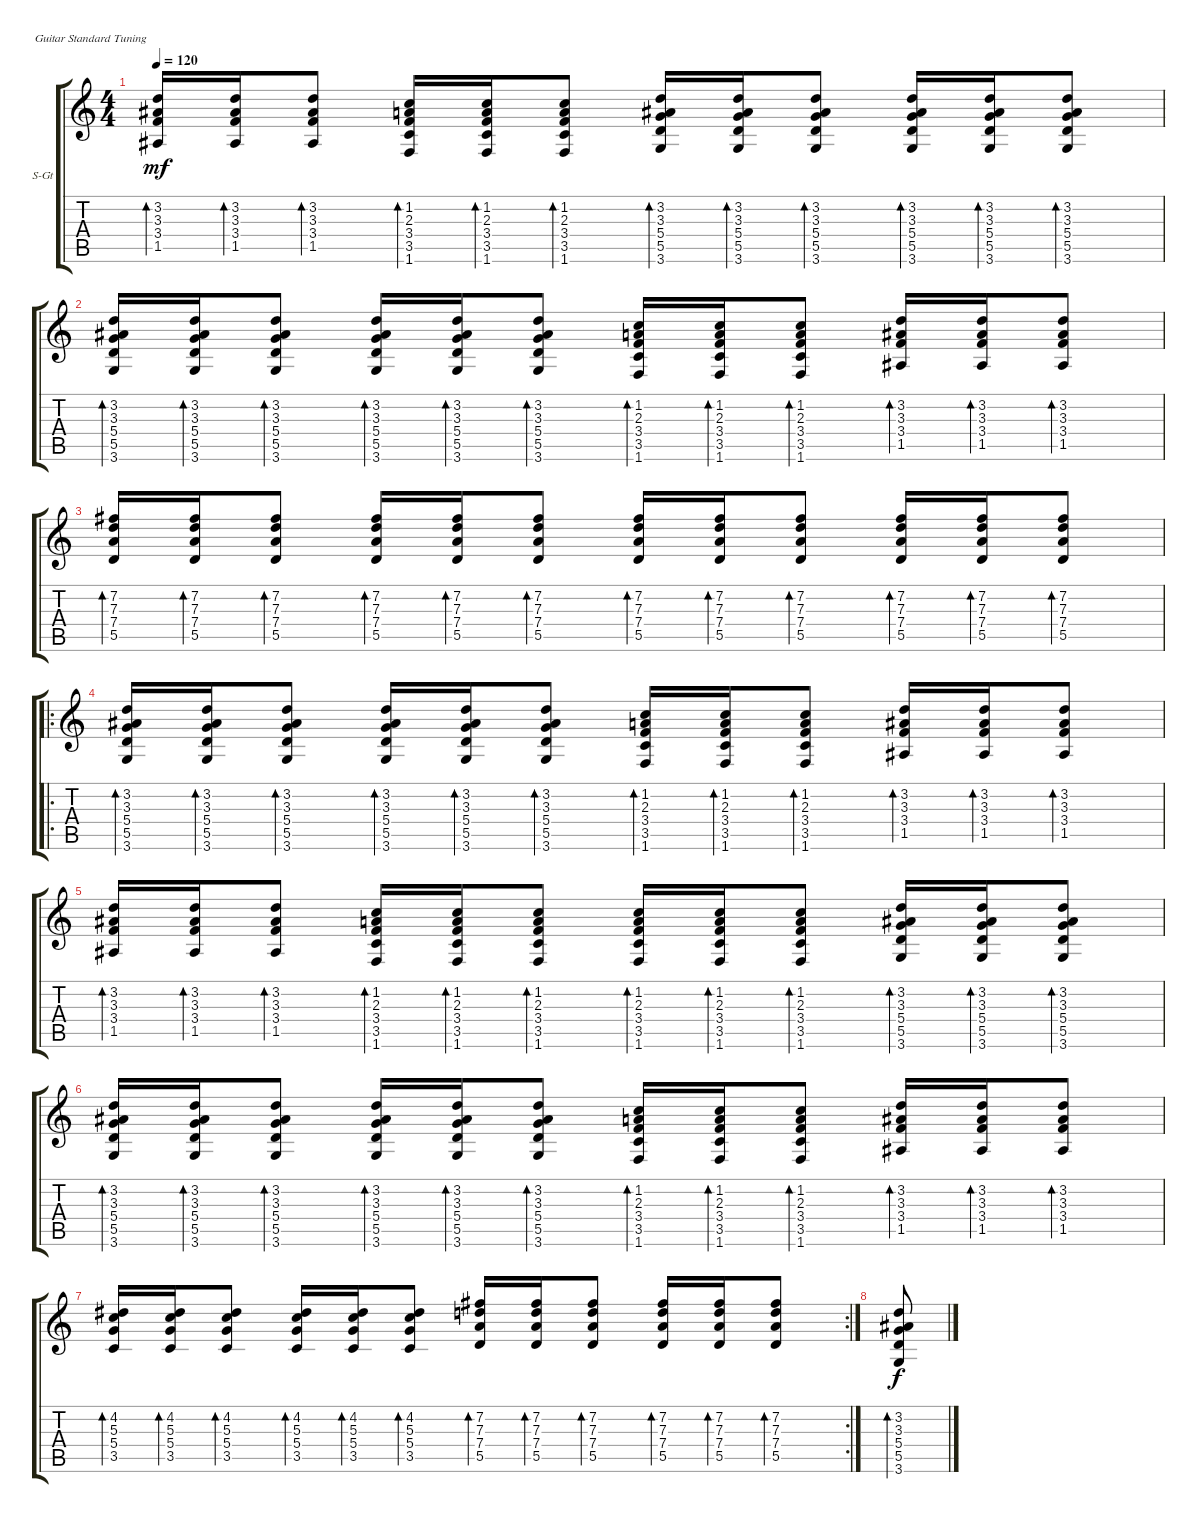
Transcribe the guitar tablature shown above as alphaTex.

\defaultSystemsLayout 4
\bracketExtendMode groupsimilarinstruments
\firstSystemTrackNameOrientation horizontal
\otherSystemsTrackNameOrientation horizontal
\track ("Steel Guitar" "S-Gt") {instrument acousticguitarsteel}
\staff {score tabs}
\tuning (E4 B3 G3 D3 A2 E2)
\ts (4 4)
\tempo 120
\clef g2
\ks c
(1.5 3.4 3.3 3.2).16{bd 39 dy mf} (3.4 3.3 3.2 1.5).16{bd 39} (1.5 3.4 3.3 3.2).8{bd 39} (1.6 3.5 3.4 2.3 1.2).16{bd 39} (1.6 3.5 3.4 2.3 1.2).16{bd 39} (1.6 3.5 3.4 2.3 1.2).8{bd 39} (3.6 5.5 5.4 3.3 3.2).16{bd 39} (3.6 5.5 5.4 3.3 3.2).16{bd 39} (3.6 5.5 5.4 3.3 3.2).8{bd 39} (3.6 5.5 5.4 3.3 3.2).16{bd 39} (3.6 5.5 5.4 3.3 3.2).16{bd 39} (3.6 5.5 5.4 3.3 3.2).8{bd 39} |
(3.6 5.5 5.4 3.3 3.2).16{bd 39} (3.6 5.5 5.4 3.3 3.2).16{bd 39} (3.6 5.5 5.4 3.3 3.2).8{bd 39} (3.6 5.5 5.4 3.3 3.2).16{bd 39} (3.6 5.5 5.4 3.3 3.2).16{bd 39} (3.6 5.5 5.4 3.3 3.2).8{bd 39} (1.6 3.5 3.4 2.3 1.2).16{bd 39} (1.6 3.5 3.4 2.3 1.2).16{bd 39} (1.6 3.5 3.4 2.3 1.2).8{bd 39} (1.5 3.4 3.3 3.2).16{bd 41} (1.5 3.4 3.3 3.2).16{bd 41} (1.5 3.4 3.3 3.2).8{bd 41} |
(5.5 7.4 7.3 7.2).16{bd 39} (5.5 7.4 7.3 7.2).16{bd 39} (5.5 7.4 7.3 7.2).8{bd 39} (5.5 7.4 7.3 7.2).16{bd 39} (5.5 7.4 7.3 7.2).16{bd 39} (5.5 7.4 7.3 7.2).8{bd 39} (5.5 7.4 7.3 7.2).16{bd 39} (5.5 7.4 7.3 7.2).16{bd 39} (5.5 7.4 7.3 7.2).8{bd 39} (5.5 7.4 7.3 7.2).16{bd 39} (5.5 7.4 7.3 7.2).16{bd 39} (5.5 7.4 7.3 7.2).8{bd 39} |
\ro
(3.6 5.5 5.4 3.3 3.2).16{bd 39} (3.6 5.5 5.4 3.3 3.2).16{bd 39} (3.6 5.5 5.4 3.3 3.2).8{bd 39} (3.6 5.5 5.4 3.3 3.2).16{bd 39} (3.6 5.5 5.4 3.3 3.2).16{bd 39} (3.6 5.5 5.4 3.3 3.2).8{bd 39} (1.6 3.5 3.4 2.3 1.2).16{bd 39} (1.6 3.5 3.4 2.3 1.2).16{bd 39} (1.6 3.5 3.4 2.3 1.2).8{bd 39} (1.5 3.4 3.3 3.2).16{bd 41} (1.5 3.4 3.3 3.2).16{bd 41} (1.5 3.4 3.3 3.2).8{bd 41} |
(1.5 3.4 3.3 3.2).16{bd 39} (3.4 3.3 3.2 1.5).16{bd 39} (1.5 3.4 3.3 3.2).8{bd 39} (1.6 3.5 3.4 2.3 1.2).16{bd 39} (1.6 3.5 3.4 2.3 1.2).16{bd 39} (1.6 3.5 3.4 2.3 1.2).8{bd 39} (1.6 3.5 3.4 2.3 1.2).16{bd 39} (1.6 3.5 3.4 2.3 1.2).16{bd 39} (1.6 3.5 3.4 2.3 1.2).8{bd 39} (3.6 5.5 5.4 3.3 3.2).16{bd 39} (3.6 5.5 5.4 3.3 3.2).16{bd 39} (3.6 5.5 5.4 3.3 3.2).8{bd 39} |
(3.6 5.5 5.4 3.3 3.2).16{bd 39} (3.6 5.5 5.4 3.3 3.2).16{bd 39} (3.6 5.5 5.4 3.3 3.2).8{bd 39} (3.6 5.5 5.4 3.3 3.2).16{bd 39} (3.6 5.5 5.4 3.3 3.2).16{bd 39} (3.6 5.5 5.4 3.3 3.2).8{bd 39} (1.6 3.5 3.4 2.3 1.2).16{bd 39} (1.6 3.5 3.4 2.3 1.2).16{bd 39} (1.6 3.5 3.4 2.3 1.2).8{bd 39} (1.5 3.4 3.3 3.2).16{bd 41} (1.5 3.4 3.3 3.2).16{bd 41} (1.5 3.4 3.3 3.2).8{bd 41} |
\rc 2
(3.5 5.4 5.3 4.2).16{bd 39} (3.5 5.4 5.3 4.2).16{bd 39} (3.5 5.4 5.3 4.2).8{bd 39} (3.5 5.4 5.3 4.2).16{bd 39} (3.5 5.4 5.3 4.2).16{bd 39} (3.5 5.4 5.3 4.2).8{bd 39} (5.5 7.4 7.3 7.2).16{bd 39} (5.5 7.4 7.3 7.2).16{bd 39} (5.5 7.4 7.3 7.2).8{bd 39} (5.5 7.4 7.3 7.2).16{bd 39} (5.5 7.4 7.3 7.2).16{bd 39} (5.5 7.4 7.3 7.2).8{bd 39} |
(3.6 5.5 5.4 3.3 3.2).8{bd 33 dy f}
